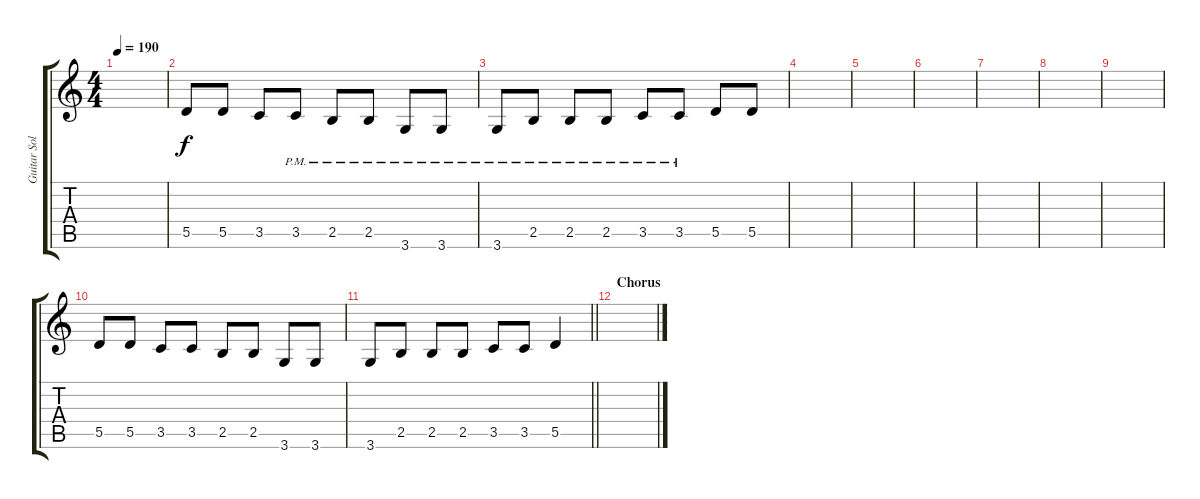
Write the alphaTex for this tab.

\track ("Guitar Solo A" "Guitar Sol") {instrument distortionguitar}
\staff {score tabs}
\tuning (E4 B3 G3 D3 A2 E2) {hide}
\ts (4 4)
\tempo 190
\clef g2
\ks c
|
5.5.8 5.5.8 3.5.8 3.5{pm}.8 2.5{pm}.8 2.5{pm}.8 3.6{pm}.8 3.6{pm}.8 |
3.6{pm}.8 2.5{pm}.8 2.5{pm}.8 2.5{pm}.8 3.5{pm}.8 3.5{pm}.8 5.5.8 5.5.8 |
|
|
|
|
|
|
5.5.8 5.5.8 3.5.8 3.5.8 2.5.8 2.5.8 3.6.8 3.6.8 |
\barLineRight lightlight
3.6.8 2.5.8 2.5.8 2.5.8 3.5.8 3.5.8 5.5.4 |
\section ("" "Chorus ")
